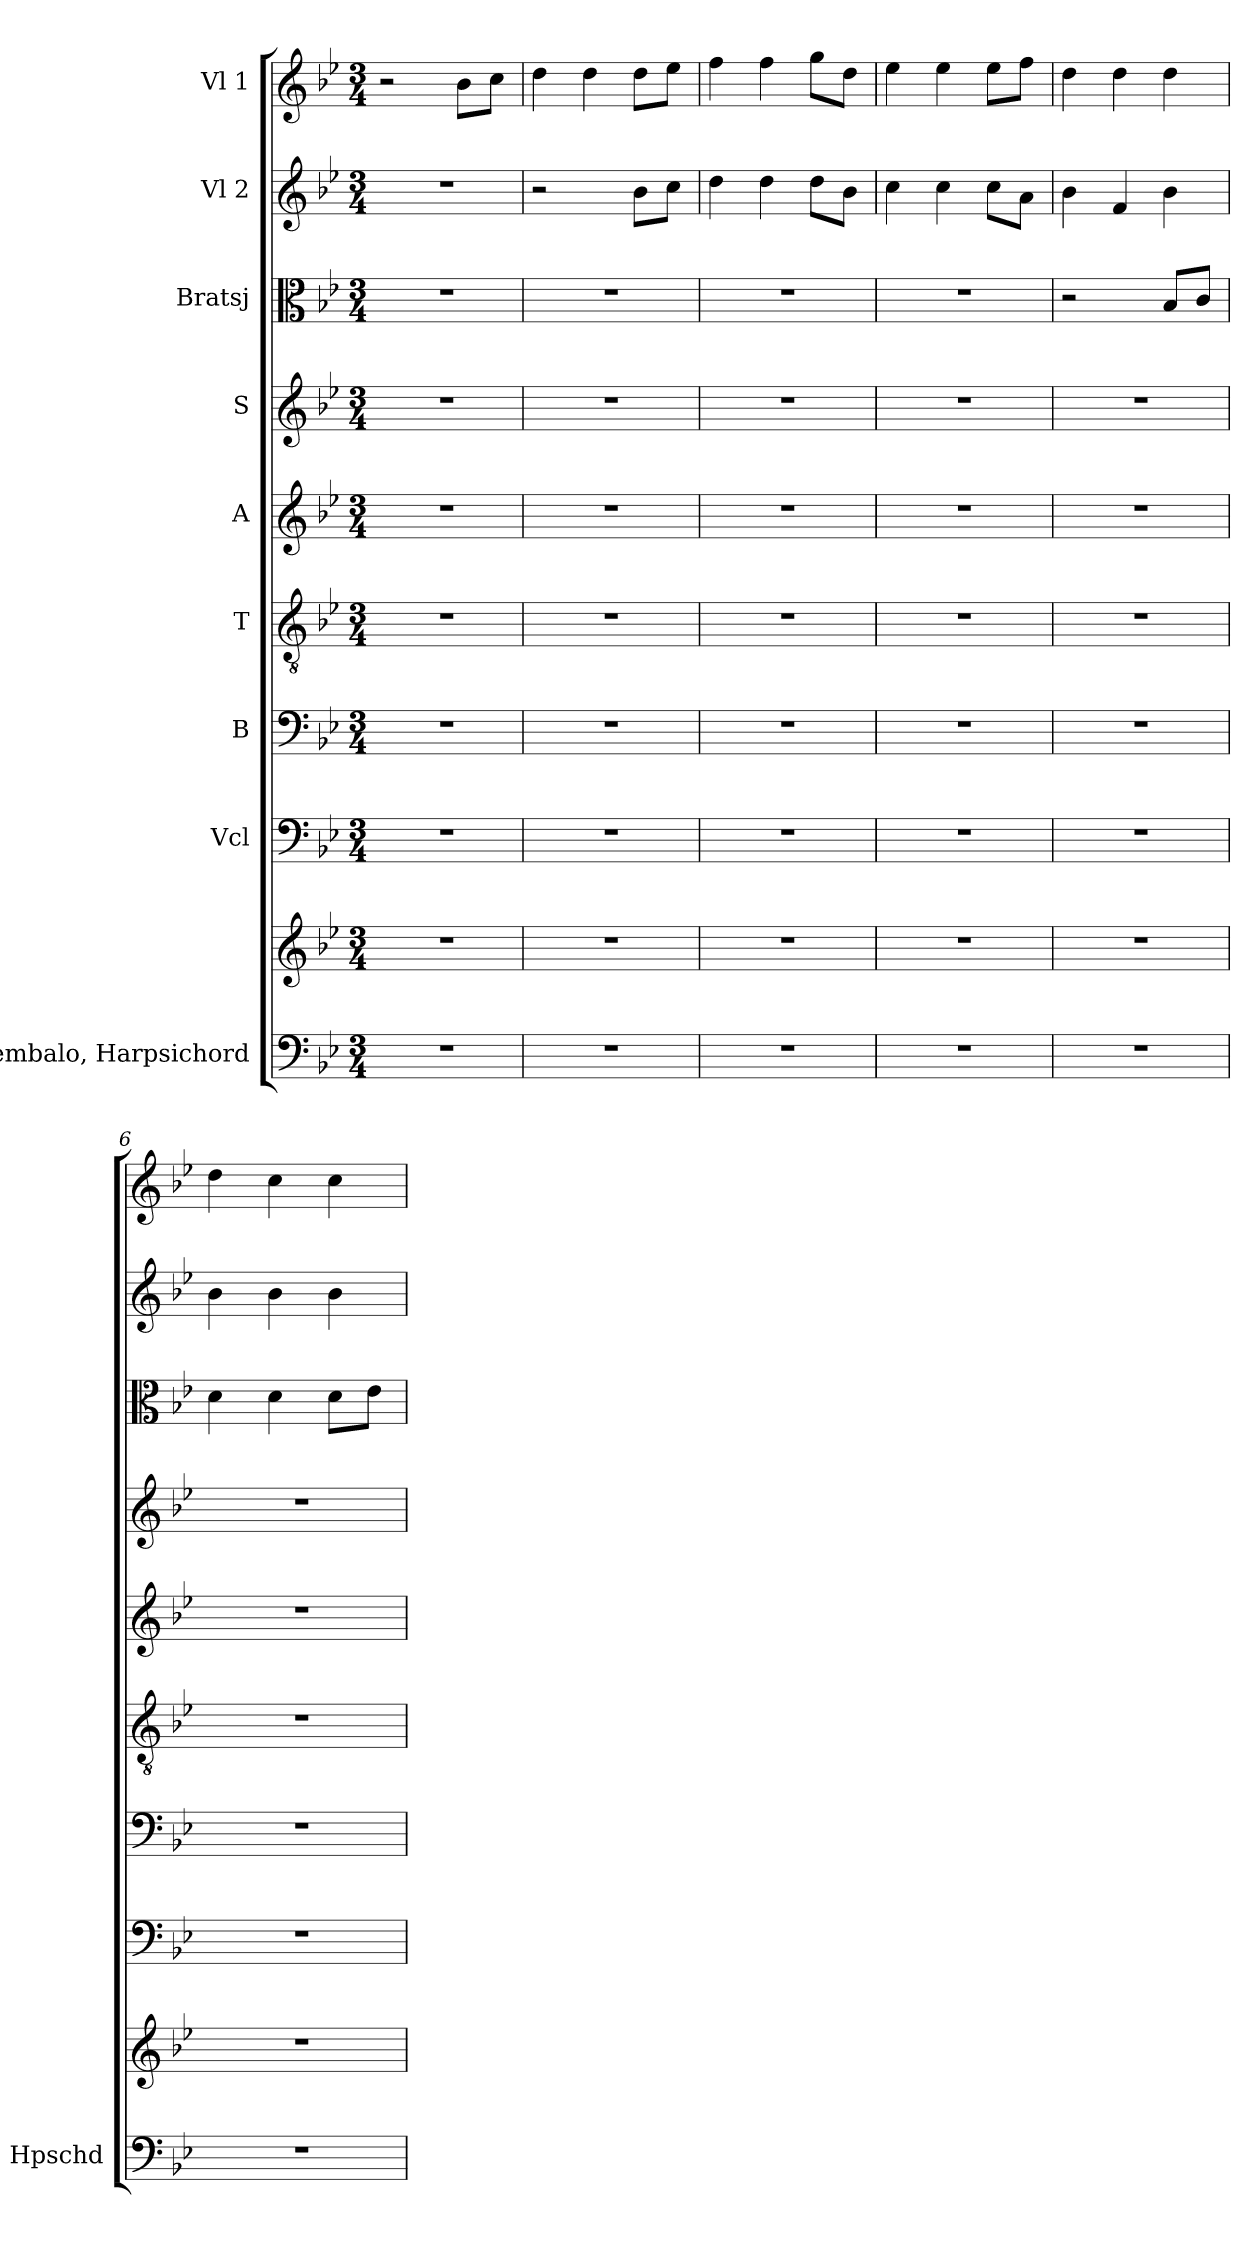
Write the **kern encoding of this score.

**kern	**kern	**kern	**kern	**kern	**kern	**kern	**kern	**kern	**kern
*part9	*part9	*part8	*part7	*part6	*part5	*part4	*part3	*part2	*part1
*staff10	*staff9	*staff8	*staff7	*staff6	*staff5	*staff4	*staff3	*staff2	*staff1
*I"Cembalo, Harpsichord	*	*I"Vcl	*I"B	*I"T	*I"A	*I"S	*I"Bratsj	*I"Vl 2	*I"Vl 1
*I'Hpschd	*	*	*	*	*	*	*	*	*
*clefF4	*clefG2	*clefF4	*clefF4	*clefGv2	*clefG2	*clefG2	*clefC3	*clefG2	*clefG2
*	*	*ITrd7c12	*	*	*	*	*	*	*
*k[b-e-]	*k[b-e-]	*k[b-e-]	*k[b-e-]	*k[b-e-]	*k[b-e-]	*k[b-e-]	*k[b-e-]	*k[b-e-]	*k[b-e-]
*M3/4	*M3/4	*M3/4	*M3/4	*M3/4	*M3/4	*M3/4	*M3/4	*M3/4	*M3/4
*MM140	*MM140	*MM140	*MM140	*MM140	*MM140	*MM140	*MM140	*MM140	*MM140
=1	=1	=1	=1	=1	=1	=1	=1	=1	=1
2.r	2.r	2.r	2.r	2.r	2.r	2.r	2.r	2.r	2r
.	.	.	.	.	.	.	.	.	8b-\L
.	.	.	.	.	.	.	.	.	8cc\J
=2	=2	=2	=2	=2	=2	=2	=2	=2	=2
2.r	2.r	2.r	2.r	2.r	2.r	2.r	2.r	2r	4dd\
.	.	.	.	.	.	.	.	.	4dd\
.	.	.	.	.	.	.	.	8b-\L	8dd\L
.	.	.	.	.	.	.	.	8cc\J	8ee-\J
=3	=3	=3	=3	=3	=3	=3	=3	=3	=3
2.r	2.r	2.r	2.r	2.r	2.r	2.r	2.r	4dd\	4ff\
.	.	.	.	.	.	.	.	4dd\	4ff\
.	.	.	.	.	.	.	.	8dd\L	8gg\L
.	.	.	.	.	.	.	.	8b-\J	8dd\J
=4	=4	=4	=4	=4	=4	=4	=4	=4	=4
2.r	2.r	2.r	2.r	2.r	2.r	2.r	2.r	4cc\	4ee-\
.	.	.	.	.	.	.	.	4cc\	4ee-\
.	.	.	.	.	.	.	.	8cc\L	8ee-\L
.	.	.	.	.	.	.	.	8a\J	8ff\J
=5	=5	=5	=5	=5	=5	=5	=5	=5	=5
2.r	2.r	2.r	2.r	2.r	2.r	2.r	2r	4b-\	4dd\
.	.	.	.	.	.	.	.	4f/	4dd\
.	.	.	.	.	.	.	8B-/L	4b-\	4dd\
.	.	.	.	.	.	.	8c/J	.	.
=6	=6	=6	=6	=6	=6	=6	=6	=6	=6
2.r	2.r	2.r	2.r	2.r	2.r	2.r	4d\	4b-\	4dd\
.	.	.	.	.	.	.	4d\	4b-\	4cc\
.	.	.	.	.	.	.	8d\L	4b-\	4cc\
.	.	.	.	.	.	.	8e-\J	.	.
=	=	=	=	=	=	=	=	=	=
*-	*-	*-	*-	*-	*-	*-	*-	*-	*-
